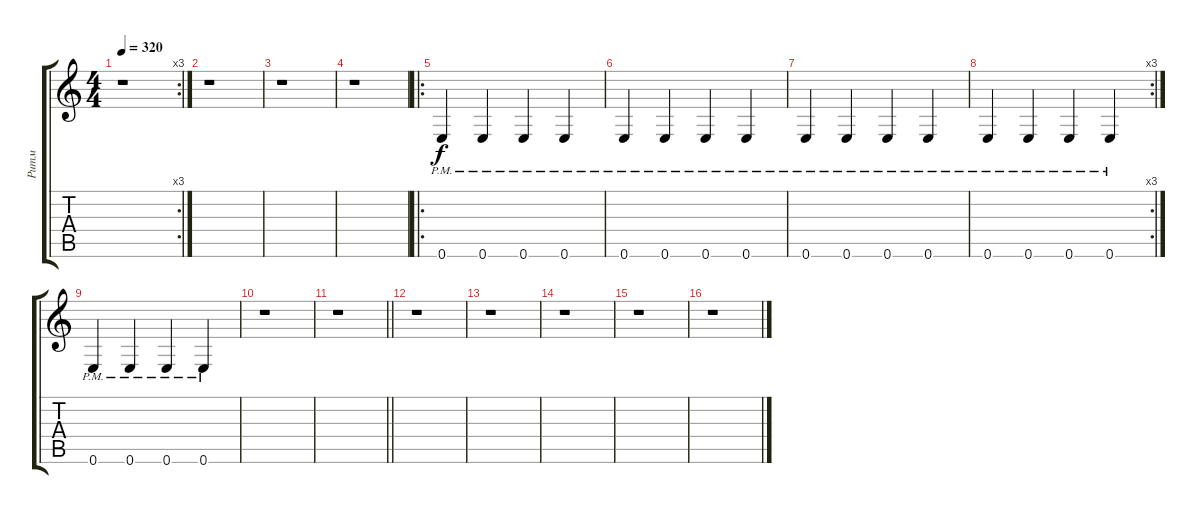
\track ("Ритм" "Ритм") {instrument distortionguitar}
\staff {score tabs}
\tuning (E4 B3 G3 D3 A2 E2) {hide}
\rc 3
\ts (4 4)
\tempo 320
\clef g2
\ks c
r.1{dy f} |
r.1 |
r.1 |
r.1 |
\ro
0.6{pm}.4 0.6{pm}.4 0.6{pm}.4 0.6{pm}.4 |
0.6{pm}.4 0.6{pm}.4 0.6{pm}.4 0.6{pm}.4 |
0.6{pm}.4 0.6{pm}.4 0.6{pm}.4 0.6{pm}.4 |
\rc 3
0.6{pm}.4 0.6{pm}.4 0.6{pm}.4 0.6{pm}.4 |
0.6{pm}.4 0.6{pm}.4 0.6{pm}.4 0.6{pm}.4 |
r.1 |
\barLineRight lightlight
r.1 |
r.1 |
r.1 |
r.1 |
r.1 |
r.1
